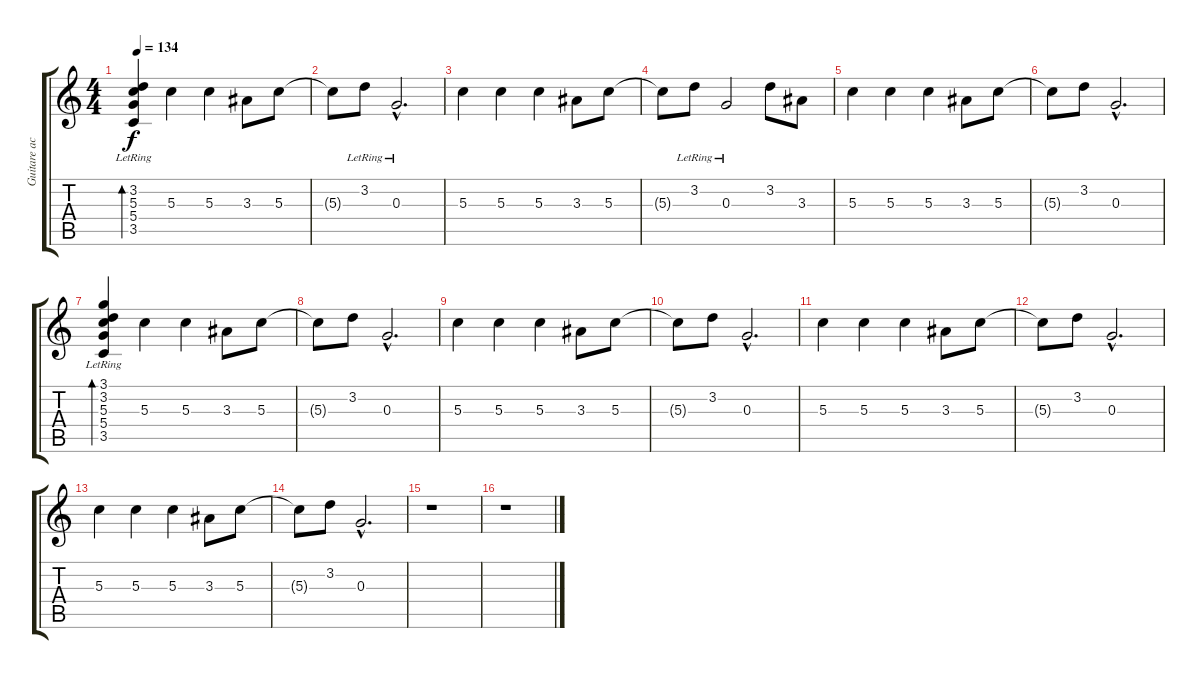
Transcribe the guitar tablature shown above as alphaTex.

\track ("Guitare acoustique" "Guitare ac") {instrument acousticguitarsteel}
\staff {score tabs}
\tuning (E4 B3 G3 D3 A2 E2) {hide}
\ts (4 4)
\tempo 134
\clef g2
\ks c
(3.2{lr} 5.3{lr} 5.4{lr} 3.5{lr}).4{bd 240 dy f} 5.3.4 5.3.4 3.3.8 5.3.8 |
5.3{t}.8 3.2{lr}.8 0.3{hac lr}.2{d} |
5.3.4 5.3.4 5.3.4 3.3.8 5.3.8 |
5.3{t}.8 3.2{lr}.8 0.3{lr}.2 3.2.8 3.3.8 |
5.3.4 5.3.4 5.3.4 3.3.8 5.3.8 |
5.3{t}.8 3.2.8 0.3{hac}.2{d} |
(3.1{lr} 3.2{lr} 5.3{lr} 5.4{lr} 3.5{lr}).4{bd 240} 5.3.4 5.3.4 3.3.8 5.3.8 |
5.3{t}.8 3.2.8 0.3{hac}.2{d} |
5.3.4 5.3.4 5.3.4 3.3.8 5.3.8 |
5.3{t}.8 3.2.8 0.3{hac}.2{d} |
5.3.4 5.3.4 5.3.4 3.3.8 5.3.8 |
5.3{t}.8 3.2.8 0.3{hac}.2{d} |
5.3.4 5.3.4 5.3.4 3.3.8 5.3.8 |
5.3{t}.8 3.2.8 0.3{hac}.2{d} |
r.1 |
r.1
